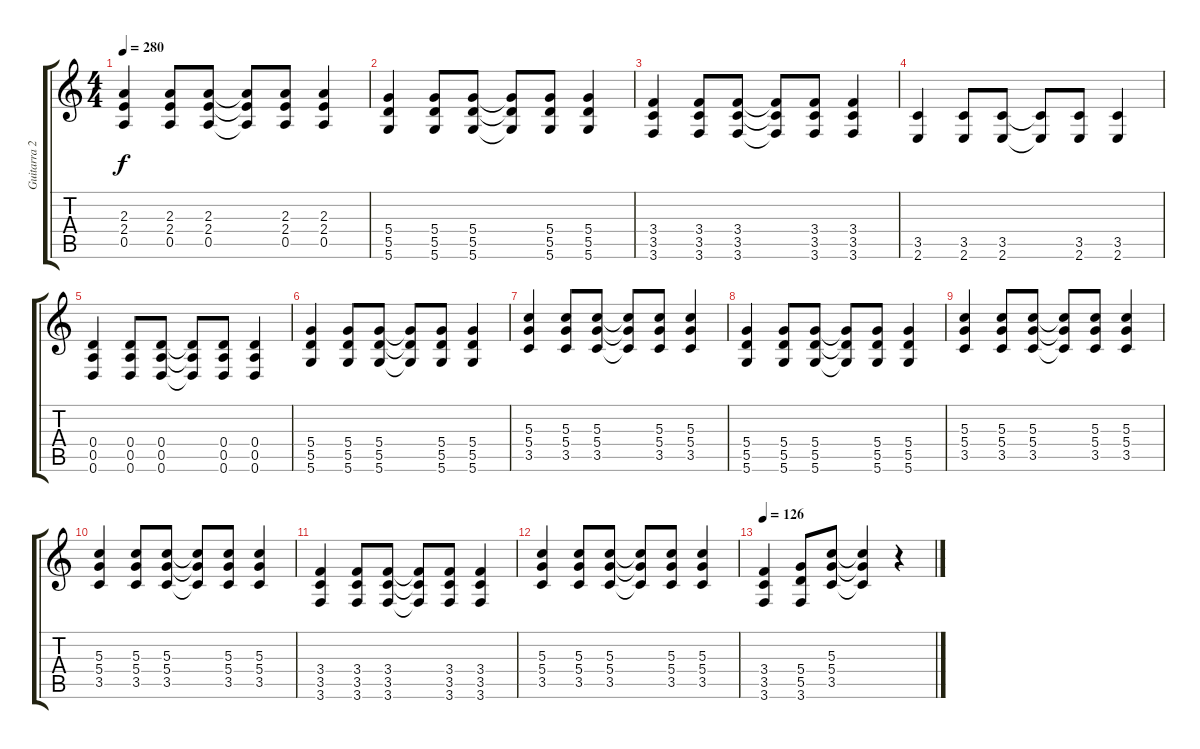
\track ("Guitarra 2" "Guitarra 2") {instrument distortionguitar}
\staff {score tabs}
\tuning (E4 B3 G3 D3 A2 D2) {hide}
\ts (4 4)
\tempo 280
\clef g2
\ks c
(2.3 2.4 0.5).4{dy f} (2.3 2.4 0.5).8 (2.3 2.4 0.5).8 (2.3{t} 2.4{t} 0.5{t}).8 (2.3 2.4 0.5).8 (2.3 2.4 0.5).4 |
(5.4 5.5 5.6).4 (5.4 5.5 5.6).8 (5.4 5.5 5.6).8 (5.4{t} 5.5{t} 5.6{t}).8 (5.4 5.5 5.6).8 (5.4 5.5 5.6).4 |
(3.4 3.5 3.6).4 (3.4 3.5 3.6).8 (3.4 3.5 3.6).8 (3.4{t} 3.5{t} 3.6{t}).8 (3.4 3.5 3.6).8 (3.4 3.5 3.6).4 |
(3.5 2.6).4 (3.5 2.6).8 (3.5 2.6).8 (3.5{t} 2.6{t}).8 (3.5 2.6).8 (3.5 2.6).4 |
(0.4 0.5 0.6).4 (0.4 0.5 0.6).8 (0.4 0.5 0.6).8 (0.4{t} 0.5{t} 0.6{t}).8 (0.4 0.5 0.6).8 (0.4 0.5 0.6).4 |
(5.4 5.5 5.6).4 (5.4 5.5 5.6).8 (5.4 5.5 5.6).8 (5.4{t} 5.5{t} 5.6{t}).8 (5.4 5.5 5.6).8 (5.4 5.5 5.6).4 |
(5.3 5.4 3.5).4 (5.3 5.4 3.5).8 (5.3 5.4 3.5).8 (5.3{t} 5.4{t} 3.5{t}).8 (5.3 5.4 3.5).8 (5.3 5.4 3.5).4 |
(5.4 5.5 5.6).4 (5.4 5.5 5.6).8 (5.4 5.5 5.6).8 (5.4{t} 5.5{t} 5.6{t}).8 (5.4 5.5 5.6).8 (5.4 5.5 5.6).4 |
(5.3 5.4 3.5).4 (5.3 5.4 3.5).8 (5.3 5.4 3.5).8 (5.3{t} 5.4{t} 3.5{t}).8 (5.3 5.4 3.5).8 (5.3 5.4 3.5).4 |
(5.3 5.4 3.5).4 (5.3 5.4 3.5).8 (5.3 5.4 3.5).8 (5.3{t} 5.4{t} 3.5{t}).8 (5.3 5.4 3.5).8 (5.3 5.4 3.5).4 |
(3.4 3.5 3.6).4 (3.4 3.5 3.6).8 (3.4 3.5 3.6).8 (3.4{t} 3.5{t} 3.6{t}).8 (3.4 3.5 3.6).8 (3.4 3.5 3.6).4 |
(5.3 5.4 3.5).4 (5.3 5.4 3.5).8 (5.3 5.4 3.5).8 (5.3{t} 5.4{t} 3.5{t}).8 (5.3 5.4 3.5).8 (5.3 5.4 3.5).4 |
\tempo 126
(3.4 3.5 3.6).4 (5.4 5.5 3.6).8 (5.3 5.4 3.5).8 (5.3{t} 5.4{t} 3.5{t}).4 r.4
